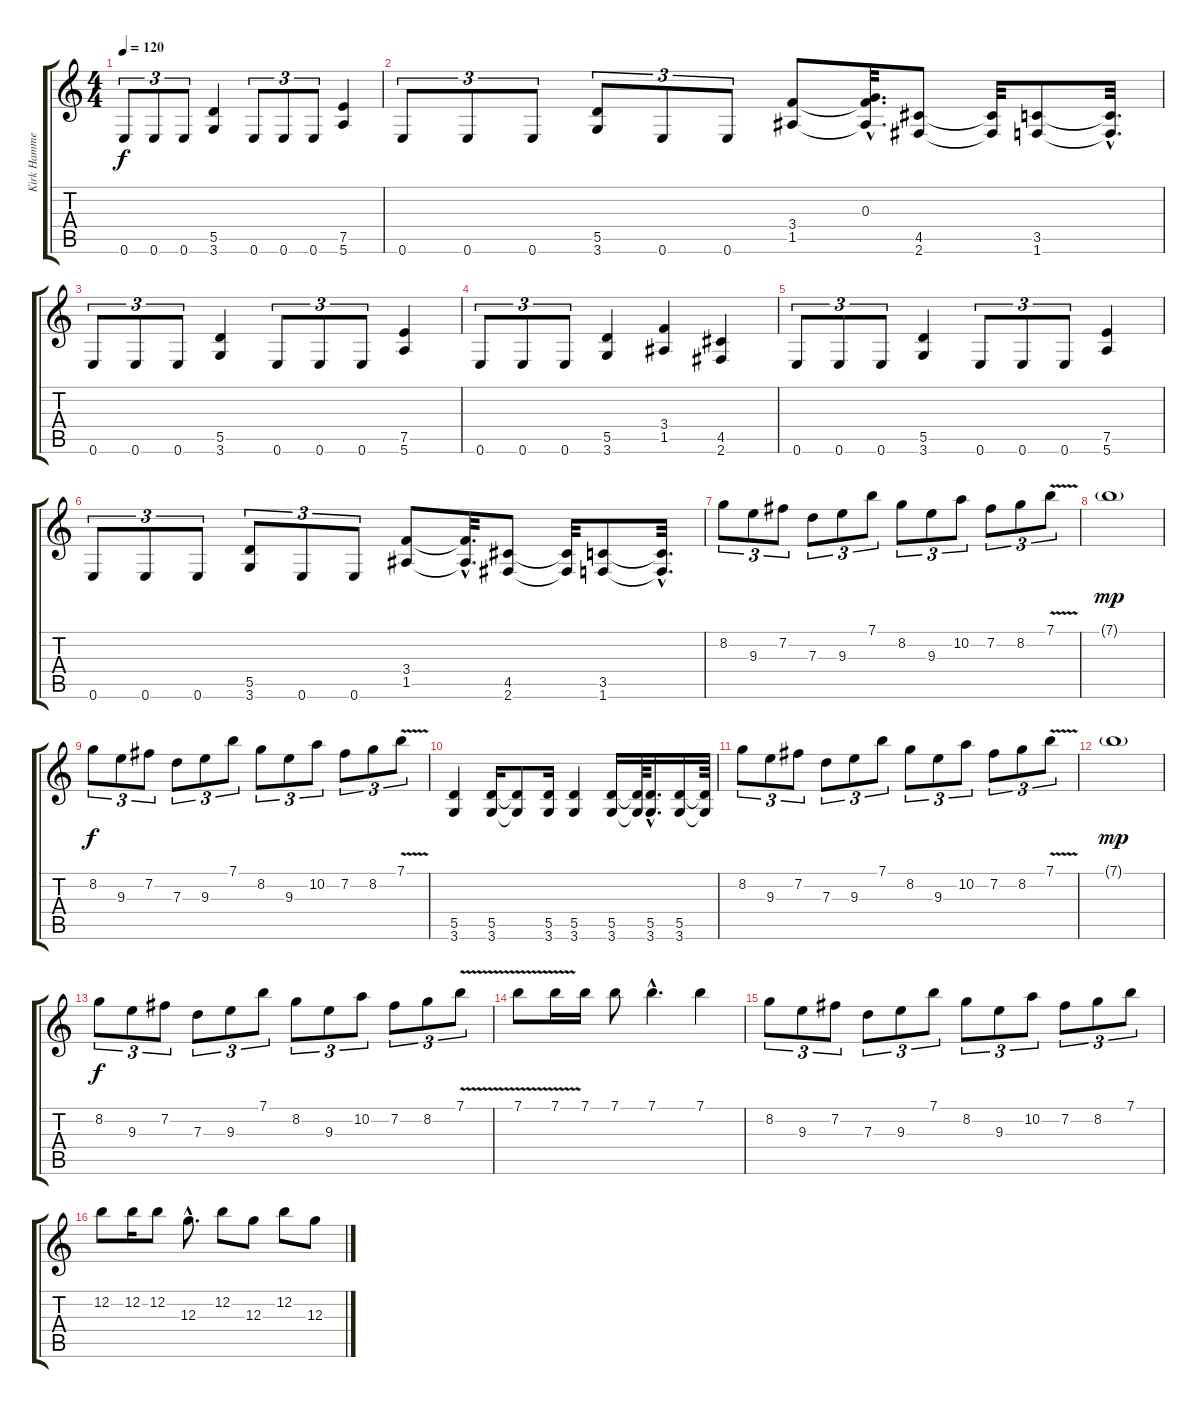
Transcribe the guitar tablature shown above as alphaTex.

\track ("Kirk Hammett" "Kirk Hamme") {instrument distortionguitar}
\staff {score tabs}
\tuning (E4 B3 G3 D3 A2 E2) {hide}
\ts (4 4)
\tempo 120
\clef g2
\ks c
0.6.8{tu (3 2) dy f} 0.6.8{tu (3 2)} 0.6.8{tu (3 2)} (5.5 3.6).4 0.6.8{tu (3 2)} 0.6.8{tu (3 2)} 0.6.8{tu (3 2)} (7.5 5.6).4 |
0.6.8{tu (3 2)} 0.6.8{tu (3 2)} 0.6.8{tu (3 2)} (5.5 3.6).8{tu (3 2)} 0.6.8{tu (3 2)} 0.6.8{tu (3 2)} (3.4 1.5).8 (0.3{hac} 3.4{hac t} 1.5{hac t}).32{d} (4.5 2.6).8 (4.5{t} 2.6{t}).32 (3.5 1.6).8 (3.5{hac t} 1.6{hac t}).32{d} |
0.6.8{tu (3 2)} 0.6.8{tu (3 2)} 0.6.8{tu (3 2)} (5.5 3.6).4 0.6.8{tu (3 2)} 0.6.8{tu (3 2)} 0.6.8{tu (3 2)} (7.5 5.6).4 |
0.6.8{tu (3 2)} 0.6.8{tu (3 2)} 0.6.8{tu (3 2)} (5.5 3.6).4 (3.4 1.5).4 (4.5 2.6).4 |
0.6.8{tu (3 2)} 0.6.8{tu (3 2)} 0.6.8{tu (3 2)} (5.5 3.6).4 0.6.8{tu (3 2)} 0.6.8{tu (3 2)} 0.6.8{tu (3 2)} (7.5 5.6).4 |
0.6.8{tu (3 2)} 0.6.8{tu (3 2)} 0.6.8{tu (3 2)} (5.5 3.6).8{tu (3 2)} 0.6.8{tu (3 2)} 0.6.8{tu (3 2)} (3.4 1.5).8 (3.4{hac t} 1.5{hac t}).32{d} (4.5 2.6).8 (4.5{t} 2.6{t}).32 (3.5 1.6).8 (3.5{hac t} 1.6{hac t}).32{d} |
8.2.8{tu (3 2)} 9.3.8{tu (3 2)} 7.2.8{tu (3 2)} 7.3.8{tu (3 2)} 9.3.8{tu (3 2)} 7.1.8{tu (3 2)} 8.2.8{tu (3 2)} 9.3.8{tu (3 2)} 10.2.8{tu (3 2)} 7.2.8{tu (3 2)} 8.2.8{tu (3 2)} 7.1{v}.8{tu (3 2)} |
7.1{g}.1{dy mp} |
8.2.8{tu (3 2) dy f} 9.3.8{tu (3 2)} 7.2.8{tu (3 2)} 7.3.8{tu (3 2)} 9.3.8{tu (3 2)} 7.1.8{tu (3 2)} 8.2.8{tu (3 2)} 9.3.8{tu (3 2)} 10.2.8{tu (3 2)} 7.2.8{tu (3 2)} 8.2.8{tu (3 2)} 7.1{v}.8{tu (3 2)} |
(5.5 3.6).4 (5.5 3.6).16 (5.5{t} 3.6{t}).8 (5.5 3.6).16 (5.5 3.6).4 (5.5 3.6).16 (5.5{t} 3.6{t}).64 (5.5{hac} 3.6{hac}).16{d} (5.5 3.6).16 (5.5{t} 3.6{t}).64 |
8.2.8{tu (3 2)} 9.3.8{tu (3 2)} 7.2.8{tu (3 2)} 7.3.8{tu (3 2)} 9.3.8{tu (3 2)} 7.1.8{tu (3 2)} 8.2.8{tu (3 2)} 9.3.8{tu (3 2)} 10.2.8{tu (3 2)} 7.2.8{tu (3 2)} 8.2.8{tu (3 2)} 7.1{v}.8{tu (3 2)} |
7.1{g}.1{dy mp} |
8.2.8{tu (3 2) dy f} 9.3.8{tu (3 2)} 7.2.8{tu (3 2)} 7.3.8{tu (3 2)} 9.3.8{tu (3 2)} 7.1.8{tu (3 2)} 8.2.8{tu (3 2)} 9.3.8{tu (3 2)} 10.2.8{tu (3 2)} 7.2.8{tu (3 2)} 8.2.8{tu (3 2)} 7.1{v}.8{tu (3 2)} |
7.1{v}.8 7.1{v}.16 7.1.16 7.1.8 7.1{hac}.4{d} 7.1.4 |
8.2.8{tu (3 2)} 9.3.8{tu (3 2)} 7.2.8{tu (3 2)} 7.3.8{tu (3 2)} 9.3.8{tu (3 2)} 7.1.8{tu (3 2)} 8.2.8{tu (3 2)} 9.3.8{tu (3 2)} 10.2.8{tu (3 2)} 7.2.8{tu (3 2)} 8.2.8{tu (3 2)} 7.1.8{tu (3 2)} |
12.2.8 12.2.16 12.2.8 12.3{hac}.8{d} 12.2.8 12.3.8 12.2.8 12.3.8
